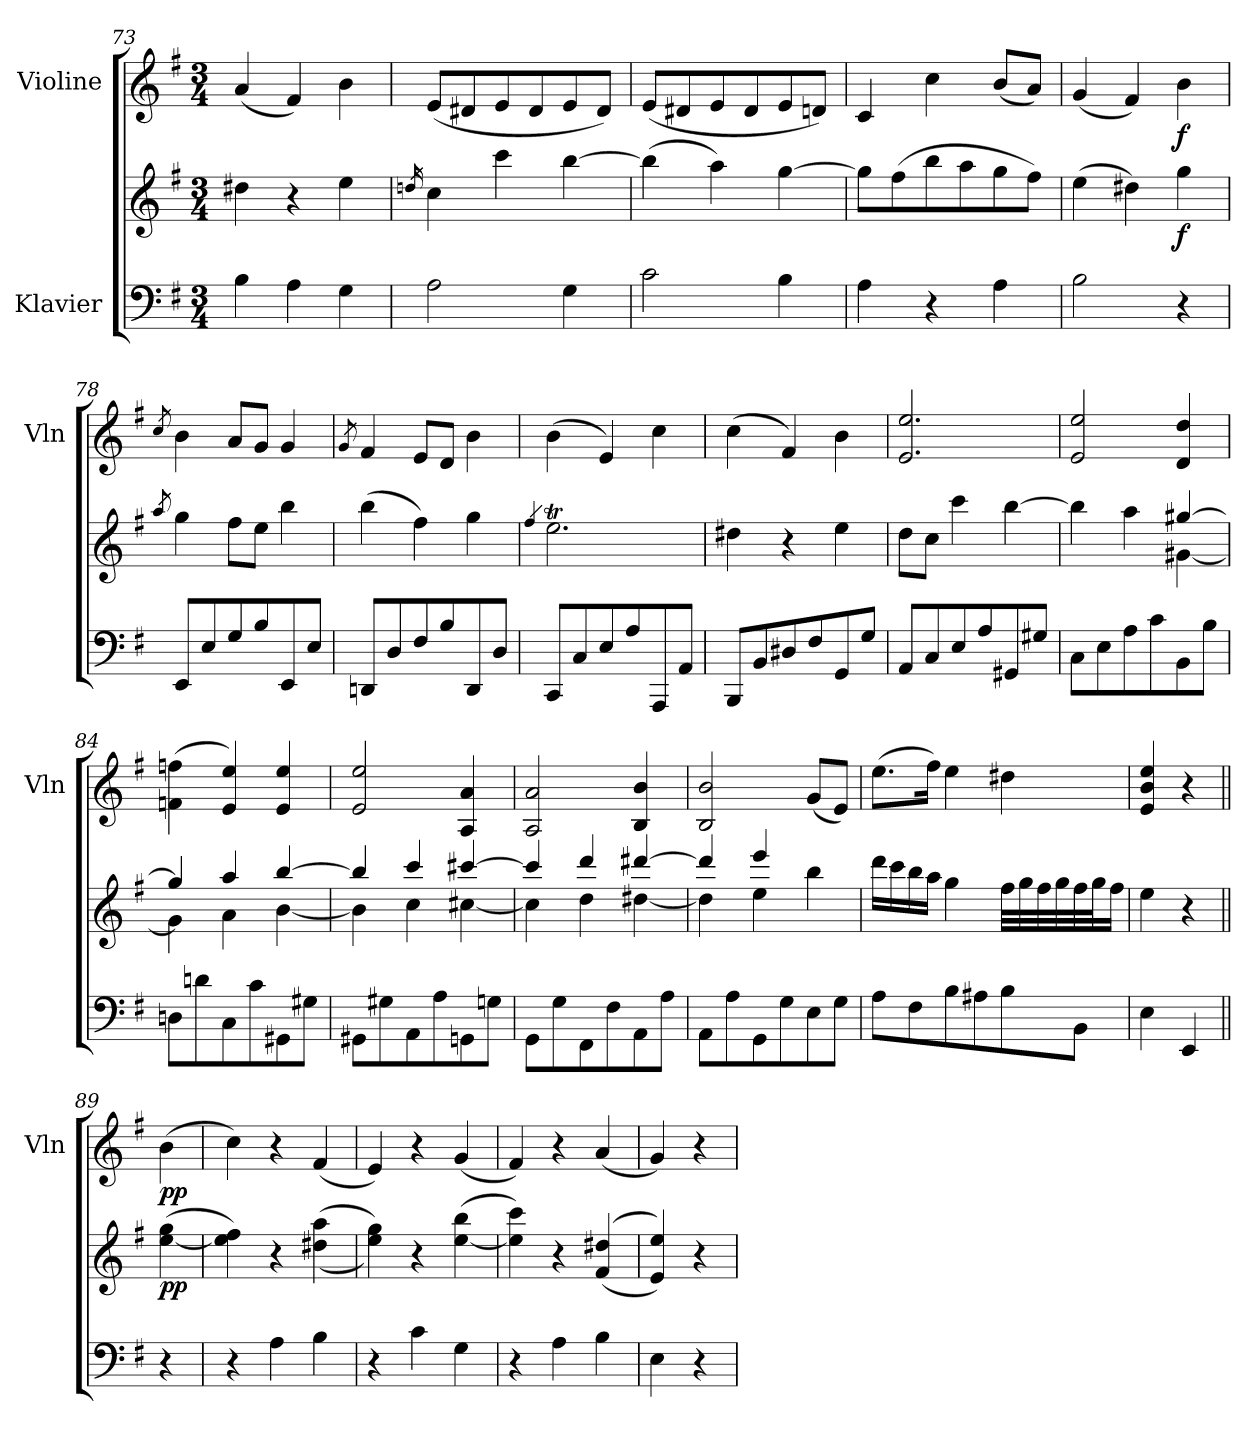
**kern	**kern	**dynam	**kern	**dynam
*part2	*part2	*part2	*part1	*part1
*staff3	*staff2	*staff2/3	*staff1	*staff1
*I"Klavier	*	*	*I"Violine	*
*	*	*	*I'Vln	*
*clefF4	*clefG2	*	*clefG2	*
*k[f#]	*k[f#]	*	*k[f#]	*
*M3/4	*M3/4	*	*M3/4	*
=73	=73	=73	=73	=73
4B\	4dd#X\	.	(<4a/	.
4A\	4r	.	4f#/)	.
4G\	4ee\	.	4b\	.
=74	=74	=74	=74	=74
.	16qddn/	.	.	.
2A\	4cc\	.	(<8e/L	.
.	.	.	8d#X/	.
.	4ccc\	.	8e/	.
.	.	.	8d#/	.
4G\	[4bb\	.	8e/	.
.	.	.	8d#/J)	.
=75	=75	=75	=75	=75
2c\	(>4bb\]	.	(<8e/L	.
.	.	.	8d#X/	.
.	4aa\)	.	8e/	.
.	.	.	8d#/	.
4B\	[4gg\	.	8e/	.
.	.	.	8dn/J)	.
=76	=76	=76	=76	=76
4A\	8gg\L]	.	4c/	.
.	(>8ff#\	.	.	.
4r	8bb\	.	4cc\	.
.	8aa\	.	.	.
4A\	8gg\	.	(<8b/L	.
.	8ff#\J)	.	8a/J)	.
=77	=77	=77	=77	=77
2B\	(>4ee\	.	(<4g/	.
.	4dd#X\)	.	4f#/)	.
!	!	!LO:DY:b	!	!LO:DY:b
4r	4gg\	f	4b\	f
=78	=78	=78	=78	=78
.	8qaa/	.	8qcc/	.
8EE/L	4gg\	.	4b\	.
8E/	.	.	.	.
8G/	8ff#\L	.	8a/L	.
8B/	8ee\J	.	8g/J	.
8EE/	4bb\	.	4g/	.
8E/J	.	.	.	.
=79	=79	=79	=79	=79
.	.	.	8qg/	.
8DDn/L	(>4bb\	.	4f#/	.
8D/	.	.	.	.
8F#/	4ff#\)	.	8e/L	.
8B/	.	.	8d/J	.
8DD/	4gg\	.	4b\	.
8D/J	.	.	.	.
!!LO:PB:g=z
=80	=80	=80	=80	=80
.	4qff#/	.	.	.
8CC/L	2.eeT\	.	(>4b\	.
8C/	.	.	.	.
8E/	.	.	4e/)	.
8A/	.	.	.	.
8AAA/	.	.	4cc\	.
8AA/J	.	.	.	.
=81	=81	=81	=81	=81
8BBB/L	4dd#X\	.	(>4cc\	.
8BB/	.	.	.	.
8D#X/	4r	.	4f#/)	.
8F#/	.	.	.	.
8GG/	4ee\	.	4b\	.
8G/J	.	.	.	.
=82	=82	=82	=82	=82
8AA/L	8dd\L	.	2.e/ 2.ee/	.
8C/	8cc\J	.	.	.
8E/	4ccc\	.	.	.
8A/	.	.	.	.
8GG#X/	[4bb\	.	.	.
8G#X/J	.	.	.	.
=83	=83	=83	=83	=83
*	*^	*	*	*
8C\L	4bb\]	2ryy	.	2e/ 2ee/	.
8E\	.	.	.	.	.
8A\	4aa\	.	.	.	.
8c\	.	.	.	.	.
8BB\	[4gg#X/	[4g#X\	.	4d/ 4dd/	.
8B\J	.	.	.	.	.
=84	=84	=84	=84	=84	=84
8Dn\L	4gg#/]	4g#\]	.	(>4fn\ 4ffn\	.
8dn\	.	.	.	.	.
8C\	4aa/	4a\	.	4e/ 4ee/)	.
8c\	.	.	.	.	.
8GG#X\	[4bb/	[4b\	.	4e/ 4ee/	.
8G#X\J	.	.	.	.	.
=85	=85	=85	=85	=85	=85
8GG#X\L	4bb/]	4b\]	.	2e/ 2ee/	.
8G#X\	.	.	.	.	.
8AA\	4ccc/	4cc\	.	.	.
8A\	.	.	.	.	.
8GGn\	[4ccc#X/	[4cc#X\	.	4A/ 4a/	.
8Gn\J	.	.	.	.	.
!!LO:LB:g=z
=86	=86	=86	=86	=86	=86
8GG\L	4ccc#/]	4cc#\]	.	2A/ 2a/	.
8G\	.	.	.	.	.
8FF#\	4ddd/	4dd\	.	.	.
8F#\	.	.	.	.	.
8AA\	[4ddd#X/	[4dd#X\	.	4B/ 4b/	.
8A\J	.	.	.	.	.
=87	=87	=87	=87	=87	=87
8AA\L	4ddd#/]	4dd#\]	.	2B/ 2b/	.
8A\	.	.	.	.	.
8GG\	4eee/	4ee\	.	.	.
8G\	.	.	.	.	.
8E\	4bb\	4ryy	.	(<8g/L	.
8G\J	.	.	.	8e/J)	.
*	*v	*v	*	*	*
=88	=88	=88	=88	=88
8A\L	16ddd\LL	.	(>8.ee\L	.
.	16ccc\	.	.	.
8F#\	16bb\	.	.	.
.	16aa\JJ	.	16ff#\Jk)	.
8B\	4gg\	.	4ee\	.
8A#X\	.	.	.	.
8B\	32ff#\LLL	.	4dd#X\	.
.	32gg\	.	.	.
.	32ff#\	.	.	.
.	32gg\	.	.	.
8BB\J	32ff#\	.	.	.
.	32gg\J	.	.	.
.	16ff#\JJ	.	.	.
=88X2	=88X2	=88X2	=88X2	=88X2
4E\	4ee\	.	4e/ 4b/ 4ee/	.
4EE/	4r	.	4r	.
=89||	=89||	=89||	=89||	=89||
!	!	!LO:DY:b	!	!LO:DY:b
4r	(>[4ee\ 4gg\	pp	(>4b\	pp
=90	=90	=90	=90	=90
4r	4ee\] 4ff#\)	.	4cc\)	.
4A\	4r	.	4r	.
4B\	(>(<4dd#X\ 4aa\	.	(<4f#/	.
=91	=91	=91	=91	=91
4r	4ee\ 4gg\))	.	4e/)	.
4c\	4r	.	4r	.
4G\	(>[4ee\ 4bb\	.	(<4g/	.
=92	=92	=92	=92	=92
4r	4ee\] 4ccc\)	.	4f#/)	.
4A\	4r	.	4r	.
4B\	(>(<4f#/ 4dd#X/	.	(<4a/	.
!!LO:LB:g=z
=93	=93	=93	=93	=93
4E\	4e/ 4ee/))	.	4g/)	.
4r	4r	.	4r	.
=	=	=	=	=
*-	*-	*-	*-	*-
